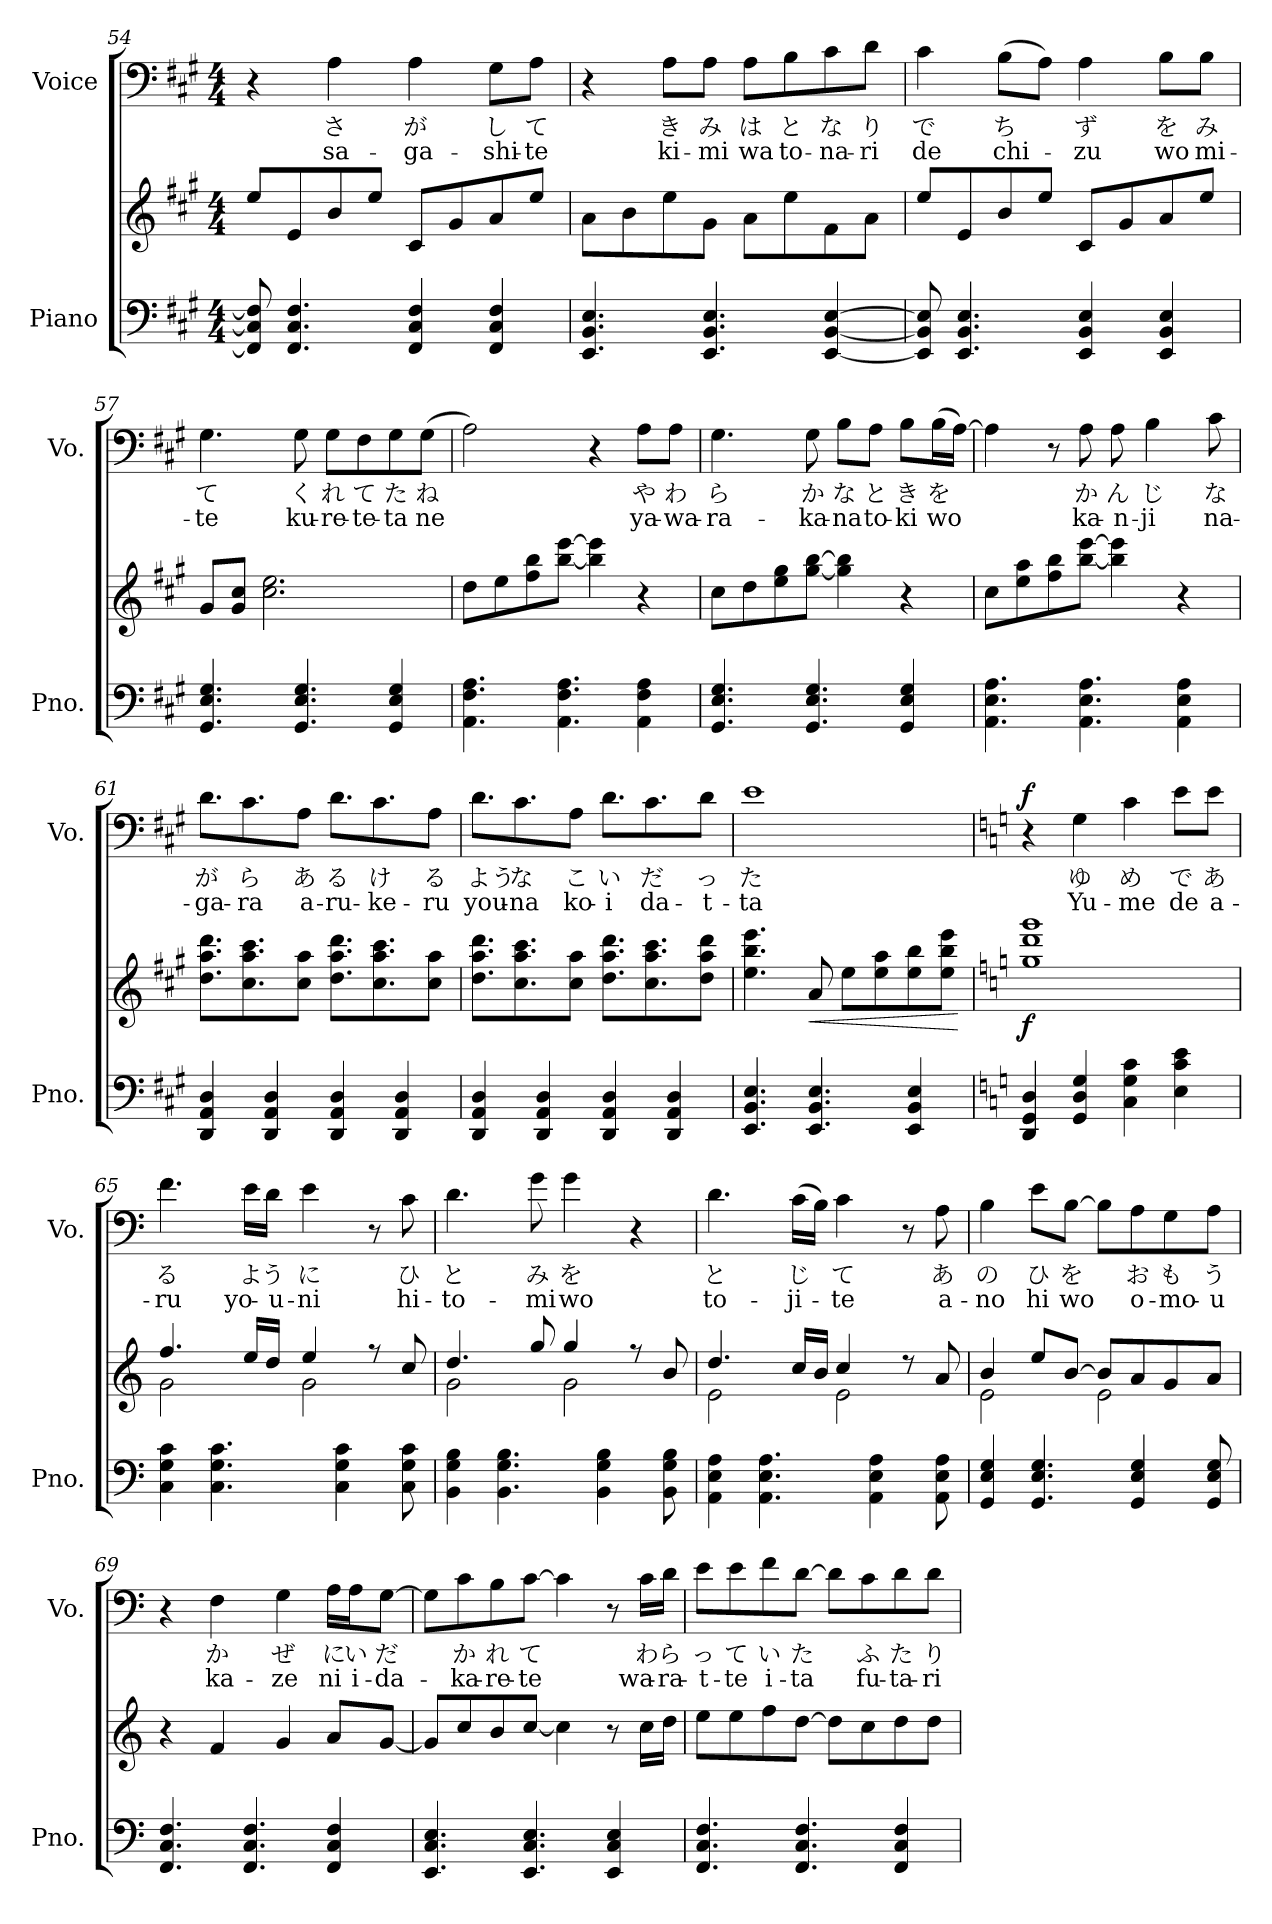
**kern	**kern	**dynam	**kern	**text	**text	**dynam
*part2	*part2	*part2	*part1	*part1	*part1	*part1
*staff3	*staff2	*staff2/3	*staff1	*staff1	*staff1	*staff1
*I"Piano	*	*	*I"Voice	*	*	*
*I'Pno.	*	*	*I'Vo.	*	*	*
*clefF4	*clefG2	*	*clefF4	*	*	*
*k[f#c#g#]	*k[f#c#g#]	*	*k[f#c#g#]	*	*	*
*M4/4	*M4/4	*	*M4/4	*	*	*
=54	=54	=54	=54	=54	=54	=54
8FF#/] 8C#/] 8F#/]	8ee/L	.	4r	.	.	.
4.FF#/ 4.C#/ 4.F#/	8e/	.	.	.	.	.
!	!	!	!	!LO:LY:b	!LO:LY:b	!
.	8b/	.	4A\	さ	sa-	.
.	8ee/J	.	.	.	.	.
!	!	!	!	!LO:LY:b	!LO:LY:b	!
4FF#/ 4C#/ 4F#/	8c#/L	.	4A\	が	-ga-	.
.	8g#/	.	.	.	.	.
!	!	!	!	!LO:LY:b	!LO:LY:b	!
4FF#/ 4C#/ 4F#/	8a/	.	8G#\L	し	-shi-	.
!	!	!	!	!LO:LY:b	!LO:LY:b	!
.	8ee/J	.	8A\J	て	-te	.
=55	=55	=55	=55	=55	=55	=55
4.EE/ 4.BB/ 4.E/	8a\L	.	4r	.	.	.
.	8b\	.	.	.	.	.
!	!	!	!	!LO:LY:b	!LO:LY:b	!
.	8ee\	.	8A\L	き	ki-	.
!	!	!	!	!LO:LY:b	!LO:LY:b	!
4.EE/ 4.BB/ 4.E/	8g#\J	.	8A\J	み	-mi	.
!	!	!	!	!LO:LY:b	!LO:LY:b	!
.	8a\L	.	8A\L	は	wa	.
!	!	!	!	!LO:LY:b	!LO:LY:b	!
.	8ee\	.	8B\	と	to-	.
!	!	!	!	!LO:LY:b	!LO:LY:b	!
[4EE/ [4BB/ [4E/	8f#\	.	8c#\	な	-na-	.
!	!	!	!	!LO:LY:b	!LO:LY:b	!
.	8a\J	.	8d\J	り	-ri	.
!!LO:LB:g=z
=56	=56	=56	=56	=56	=56	=56
!	!	!	!	!LO:LY:b	!LO:LY:b	!
8EE/] 8BB/] 8E/]	8ee/L	.	4c#\	で	de	.
4.EE/ 4.BB/ 4.E/	8e/	.	.	.	.	.
!	!	!	!	!LO:LY:b	!LO:LY:b	!
.	8b/	.	(>8B\L	ち	chi-	.
.	8ee/J	.	8A\J)	.	.	.
!	!	!	!	!LO:LY:b	!LO:LY:b	!
4EE/ 4BB/ 4E/	8c#/L	.	4A\	ず	-zu	.
.	8g#/	.	.	.	.	.
!	!	!	!	!LO:LY:b	!LO:LY:b	!
4EE/ 4BB/ 4E/	8a/	.	8B\L	を	wo	.
!	!	!	!	!LO:LY:b	!LO:LY:b	!
.	8ee/J	.	8B\J	み	mi-	.
=57	=57	=57	=57	=57	=57	=57
!	!	!	!	!LO:LY:b	!LO:LY:b	!
4.GG#/ 4.E/ 4.G#/	8g#/L	.	4.G#\	て	-te	.
.	8g#/ 8cc#/J	.	.	.	.	.
.	2.cc#\ 2.ee\	.	.	.	.	.
!	!	!	!	!LO:LY:b	!LO:LY:b	!
4.GG#/ 4.E/ 4.G#/	.	.	8G#\	く	ku-	.
!	!	!	!	!LO:LY:b	!LO:LY:b	!
.	.	.	8G#\L	れ	-re-	.
!	!	!	!	!LO:LY:b	!LO:LY:b	!
.	.	.	8F#\	て	-te-	.
!	!	!	!	!LO:LY:b	!LO:LY:b	!
4GG#/ 4E/ 4G#/	.	.	8G#\	た	-ta	.
!	!	!	!	!LO:LY:b	!LO:LY:b	!
.	.	.	(>8G#\J	ね	ne	.
=58	=58	=58	=58	=58	=58	=58
4.AA\ 4.F#\ 4.A\	8dd\L	.	2A\)	.	.	.
.	8ee\	.	.	.	.	.
.	8ff#\ 8bb\	.	.	.	.	.
4.AA\ 4.F#\ 4.A\	[8bb\ [8eee\J	.	.	.	.	.
.	4bb\] 4eee\]	.	4r	.	.	.
!	!	!	!	!LO:LY:b	!LO:LY:b	!
4AA\ 4F#\ 4A\	4r	.	8A\L	や	ya-	.
!	!	!	!	!LO:LY:b	!LO:LY:b	!
.	.	.	8A\J	わ	-wa-	.
!!LO:PB:g=z
=59	=59	=59	=59	=59	=59	=59
!	!	!	!	!LO:LY:b	!LO:LY:b	!
4.GG#/ 4.E/ 4.G#/	8cc#\L	.	4.G#\	ら	-ra-	.
.	8dd\	.	.	.	.	.
.	8ee\ 8gg#\	.	.	.	.	.
!	!	!	!	!LO:LY:b	!LO:LY:b	!
4.GG#/ 4.E/ 4.G#/	[8gg#\ [8bb\J	.	8G#\	か	-ka-	.
!	!	!	!	!LO:LY:b	!LO:LY:b	!
.	4gg#\] 4bb\]	.	8B\L	な	-na	.
!	!	!	!	!LO:LY:b	!LO:LY:b	!
.	.	.	8A\J	と	to-	.
!	!	!	!	!LO:LY:b	!LO:LY:b	!
4GG#/ 4E/ 4G#/	4r	.	8B\L	き	-ki	.
!	!	!	!	!LO:LY:b	!LO:LY:b	!
.	.	.	(>16B\L	を	wo	.
.	.	.	[16A\JJ)	.	.	.
=60	=60	=60	=60	=60	=60	=60
4.AA\ 4.E\ 4.A\	8cc#\L	.	4A\]	.	.	.
.	8ee\ 8aa\	.	.	.	.	.
.	8ff#\ 8bb\	.	8r	.	.	.
!	!	!	!	!LO:LY:b	!LO:LY:b	!
4.AA\ 4.E\ 4.A\	[8bb\ [8eee\J	.	8A\	か	ka-	.
!	!	!	!	!LO:LY:b	!LO:LY:b	!
.	4bb\] 4eee\]	.	8A\	ん	-n-	.
!	!	!	!	!LO:LY:b	!LO:LY:b	!
.	.	.	4B\	じ	-ji	.
4AA\ 4E\ 4A\	4r	.	.	.	.	.
!	!	!	!	!LO:LY:b	!LO:LY:b	!
.	.	.	8c#\	な	na-	.
=61	=61	=61	=61	=61	=61	=61
!	!	!	!	!LO:LY:b	!LO:LY:b	!
4DD/ 4AA/ 4D/	8.dd\ 8.aa\ 8.ddd\L	.	8.d\L	が	-ga-	.
!	!	!	!	!LO:LY:b	!LO:LY:b	!
.	8.cc#\ 8.aa\ 8.ccc#\	.	8.c#\	ら	-ra	.
4DD/ 4AA/ 4D/	.	.	.	.	.	.
!	!	!	!	!LO:LY:b	!LO:LY:b	!
.	8cc#\ 8aa\J	.	8A\J	あ	a-	.
!	!	!	!	!LO:LY:b	!LO:LY:b	!
4DD/ 4AA/ 4D/	8.dd\ 8.aa\ 8.ddd\L	.	8.d\L	る	-ru-	.
!	!	!	!	!LO:LY:b	!LO:LY:b	!
.	8.cc#\ 8.aa\ 8.ccc#\	.	8.c#\	け	-ke-	.
4DD/ 4AA/ 4D/	.	.	.	.	.	.
!	!	!	!	!LO:LY:b	!LO:LY:b	!
.	8cc#\ 8aa\J	.	8A\J	る	-ru	.
!!LO:LB:g=z
=62	=62	=62	=62	=62	=62	=62
!	!	!	!	!LO:LY:b	!LO:LY:b	!
4DD/ 4AA/ 4D/	8.dd\ 8.aa\ 8.ddd\L	.	8.d\L	よう	you-	.
!	!	!	!	!LO:LY:b	!LO:LY:b	!
.	8.cc#\ 8.aa\ 8.ccc#\	.	8.c#\	な	-na	.
4DD/ 4AA/ 4D/	.	.	.	.	.	.
!	!	!	!	!LO:LY:b	!LO:LY:b	!
.	8cc#\ 8aa\J	.	8A\J	こ	ko-	.
!	!	!	!	!LO:LY:b	!LO:LY:b	!
4DD/ 4AA/ 4D/	8.dd\ 8.aa\ 8.ddd\L	.	8.d\L	い	-i	.
!	!	!	!	!LO:LY:b	!LO:LY:b	!
.	8.cc#\ 8.aa\ 8.ccc#\	.	8.c#\	だ	da-	.
4DD/ 4AA/ 4D/	.	.	.	.	.	.
!	!	!	!	!LO:LY:b	!LO:LY:b	!
.	8dd\ 8aa\ 8ddd\J	.	8d\J	っ	-t-	.
=63	=63	=63	=63	=63	=63	=63
!	!	!	!	!LO:LY:b	!LO:LY:b	!
4.EE/ 4.BB/ 4.E/	4.ee\ 4.bb\ 4.eee\	.	1e	た	-ta	.
!	!	!LO:HP:b	!	!	!	!
4.EE/ 4.BB/ 4.E/	8a/	<	.	.	.	.
.	8ee\L	.	.	.	.	.
.	8ee\ 8aa\	.	.	.	.	.
4EE/ 4BB/ 4E/	8ee\ 8bb\	.	.	.	.	.
.	8ee\ 8bb\ 8eee\J	.	.	.	.	.
.	.	[	.	.	.	.
=64	=64	=64	=64	=64	=64	=64
*k[]	*k[]	*	*k[]	*	*	*
!	!	!LO:DY:b	!	!	!	!LO:DY:b
4DD/ 4GG/ 4D/	1gg 1ddd 1ggg	f	4r	.	.	f
!	!	!	!	!LO:LY:b	!LO:LY:b	!
4GG/ 4D/ 4G/	.	.	4G\	ゆ	Yu-	.
!	!	!	!	!LO:LY:b	!LO:LY:b	!
4C\ 4G\ 4c\	.	.	4c\	め	-me	.
!	!	!	!	!LO:LY:b	!LO:LY:b	!
4E\ 4c\ 4e\	.	.	8e\L	で	de	.
!	!	!	!	!LO:LY:b	!LO:LY:b	!
.	.	.	8e\J	あ	a-	.
=65	=65	=65	=65	=65	=65	=65
*	*^	*	*	*	*	*
!	!	!	!	!	!LO:LY:b	!LO:LY:b	!
4C\ 4G\ 4c\	4.ff/	2g\	.	4.f\	る	-ru	.
4.C\ 4.G\ 4.c\	.	.	.	.	.	.	.
!	!	!	!	!	!LO:LY:b	!LO:LY:b	!
.	16ee/LL	.	.	16e\LL	よ	yo-	.
!	!	!	!	!	!LO:LY:b	!LO:LY:b	!
.	16dd/JJ	.	.	16d\JJ	う	-u-	.
!	!	!	!	!	!LO:LY:b	!LO:LY:b	!
.	4ee/	2g\	.	4e\	に	-ni	.
4C\ 4G\ 4c\	.	.	.	.	.	.	.
.	8r	.	.	8r	.	.	.
!	!	!	!	!	!LO:LY:b	!LO:LY:b	!
8C\ 8G\ 8c\	8cc/	.	.	8c\	ひ	hi-	.
!!LO:LB:g=z
=66	=66	=66	=66	=66	=66	=66	=66
!	!	!	!	!	!LO:LY:b	!LO:LY:b	!
4BB\ 4G\ 4B\	4.dd/	2g\	.	4.d\	と	-to-	.
4.BB\ 4.G\ 4.B\	.	.	.	.	.	.	.
!	!	!	!	!	!LO:LY:b	!LO:LY:b	!
.	8gg/	.	.	8g\	み	-mi	.
!	!	!	!	!	!LO:LY:b	!LO:LY:b	!
.	4gg/	2g\	.	4g\	を	wo	.
4BB\ 4G\ 4B\	.	.	.	.	.	.	.
.	8r	.	.	4r	.	.	.
8BB\ 8G\ 8B\	8b/	.	.	.	.	.	.
=67	=67	=67	=67	=67	=67	=67	=67
!	!	!	!	!	!LO:LY:b	!LO:LY:b	!
4AA\ 4E\ 4A\	4.dd/	2e\	.	4.d\	と	to-	.
4.AA\ 4.E\ 4.A\	.	.	.	.	.	.	.
!	!	!	!	!	!LO:LY:b	!LO:LY:b	!
.	16cc/LL	.	.	(>16c\LL	じ	-ji-	.
.	16b/JJ	.	.	16B\JJ)	.	.	.
!	!	!	!	!	!LO:LY:b	!LO:LY:b	!
.	4cc/	2e\	.	4c\	て	-te	.
4AA\ 4E\ 4A\	.	.	.	.	.	.	.
.	8r	.	.	8r	.	.	.
!	!	!	!	!	!LO:LY:b	!LO:LY:b	!
8AA\ 8E\ 8A\	8a/	.	.	8A\	あ	a-	.
=68	=68	=68	=68	=68	=68	=68	=68
!	!	!	!	!	!LO:LY:b	!LO:LY:b	!
4GG/ 4E/ 4G/	4b/	2e\	.	4B\	の	-no	.
!	!	!	!	!	!LO:LY:b	!LO:LY:b	!
4.GG/ 4.E/ 4.G/	8ee/L	.	.	8e\L	ひ	hi	.
!	!	!	!	!	!LO:LY:b	!LO:LY:b	!
.	[8b/J	.	.	[8B\J	を	wo	.
.	8b/L]	2e\	.	8B\L]	.	.	.
!	!	!	!	!	!LO:LY:b	!LO:LY:b	!
4GG/ 4E/ 4G/	8a/	.	.	8A\	お	o-	.
!	!	!	!	!	!LO:LY:b	!LO:LY:b	!
.	8g/	.	.	8G\	も	-mo-	.
!	!	!	!	!	!LO:LY:b	!LO:LY:b	!
8GG/ 8E/ 8G/	8a/J	.	.	8A\J	う	-u	.
*	*v	*v	*	*	*	*	*
=69	=69	=69	=69	=69	=69	=69
4.FF/ 4.C/ 4.F/	4r	.	4r	.	.	.
!	!	!	!	!LO:LY:b	!LO:LY:b	!
.	4f/	.	4F\	か	ka-	.
4.FF/ 4.C/ 4.F/	.	.	.	.	.	.
!	!	!	!	!LO:LY:b	!LO:LY:b	!
.	4g/	.	4G\	ぜ	-ze	.
!	!	!	!	!LO:LY:b	!LO:LY:b	!
4FF/ 4C/ 4F/	8a/L	.	16A\LL	に	ni	.
!	!	!	!	!LO:LY:b	!LO:LY:b	!
.	.	.	16A\J	い	i-	.
!	!	!	!	!LO:LY:b	!LO:LY:b	!
.	[8g/J	.	[8G\J	だ	-da-	.
!!LO:LB:g=z
=70	=70	=70	=70	=70	=70	=70
4.EE/ 4.C/ 4.E/	8g/L]	.	8G\L]	.	.	.
!	!	!	!	!LO:LY:b	!LO:LY:b	!
.	8cc/	.	8c\	か	-ka-	.
!	!	!	!	!LO:LY:b	!LO:LY:b	!
.	8b/	.	8B\	れ	-re-	.
!	!	!	!	!LO:LY:b	!LO:LY:b	!
4.EE/ 4.C/ 4.E/	[8cc/J	.	[8c\J	て	-te	.
.	4cc\]	.	4c\]	.	.	.
4EE/ 4C/ 4E/	8r	.	8r	.	.	.
!	!	!	!	!LO:LY:b	!LO:LY:b	!
.	16cc\LL	.	16c\LL	わ	wa-	.
!	!	!	!	!LO:LY:b	!LO:LY:b	!
.	16dd\JJ	.	16d\JJ	ら	-ra-	.
=71	=71	=71	=71	=71	=71	=71
!	!	!	!	!LO:LY:b	!LO:LY:b	!
4.FF/ 4.C/ 4.F/	8ee\L	.	8e\L	っ	-t-	.
!	!	!	!	!LO:LY:b	!LO:LY:b	!
.	8ee\	.	8e\	て	-te	.
!	!	!	!	!LO:LY:b	!LO:LY:b	!
.	8ff\	.	8f\	い	i-	.
!	!	!	!	!LO:LY:b	!LO:LY:b	!
4.FF/ 4.C/ 4.F/	[8dd\J	.	[8d\J	た	-ta	.
.	8dd\L]	.	8d\L]	.	.	.
!	!	!	!	!LO:LY:b	!LO:LY:b	!
.	8cc\	.	8c\	ふ	fu-	.
!	!	!	!	!LO:LY:b	!LO:LY:b	!
4FF/ 4C/ 4F/	8dd\	.	8d\	た	-ta-	.
!	!	!	!	!LO:LY:b	!LO:LY:b	!
.	8dd\J	.	8d\J	り	-ri	.
=	=	=	=	=	=	=
*-	*-	*-	*-	*-	*-	*-
